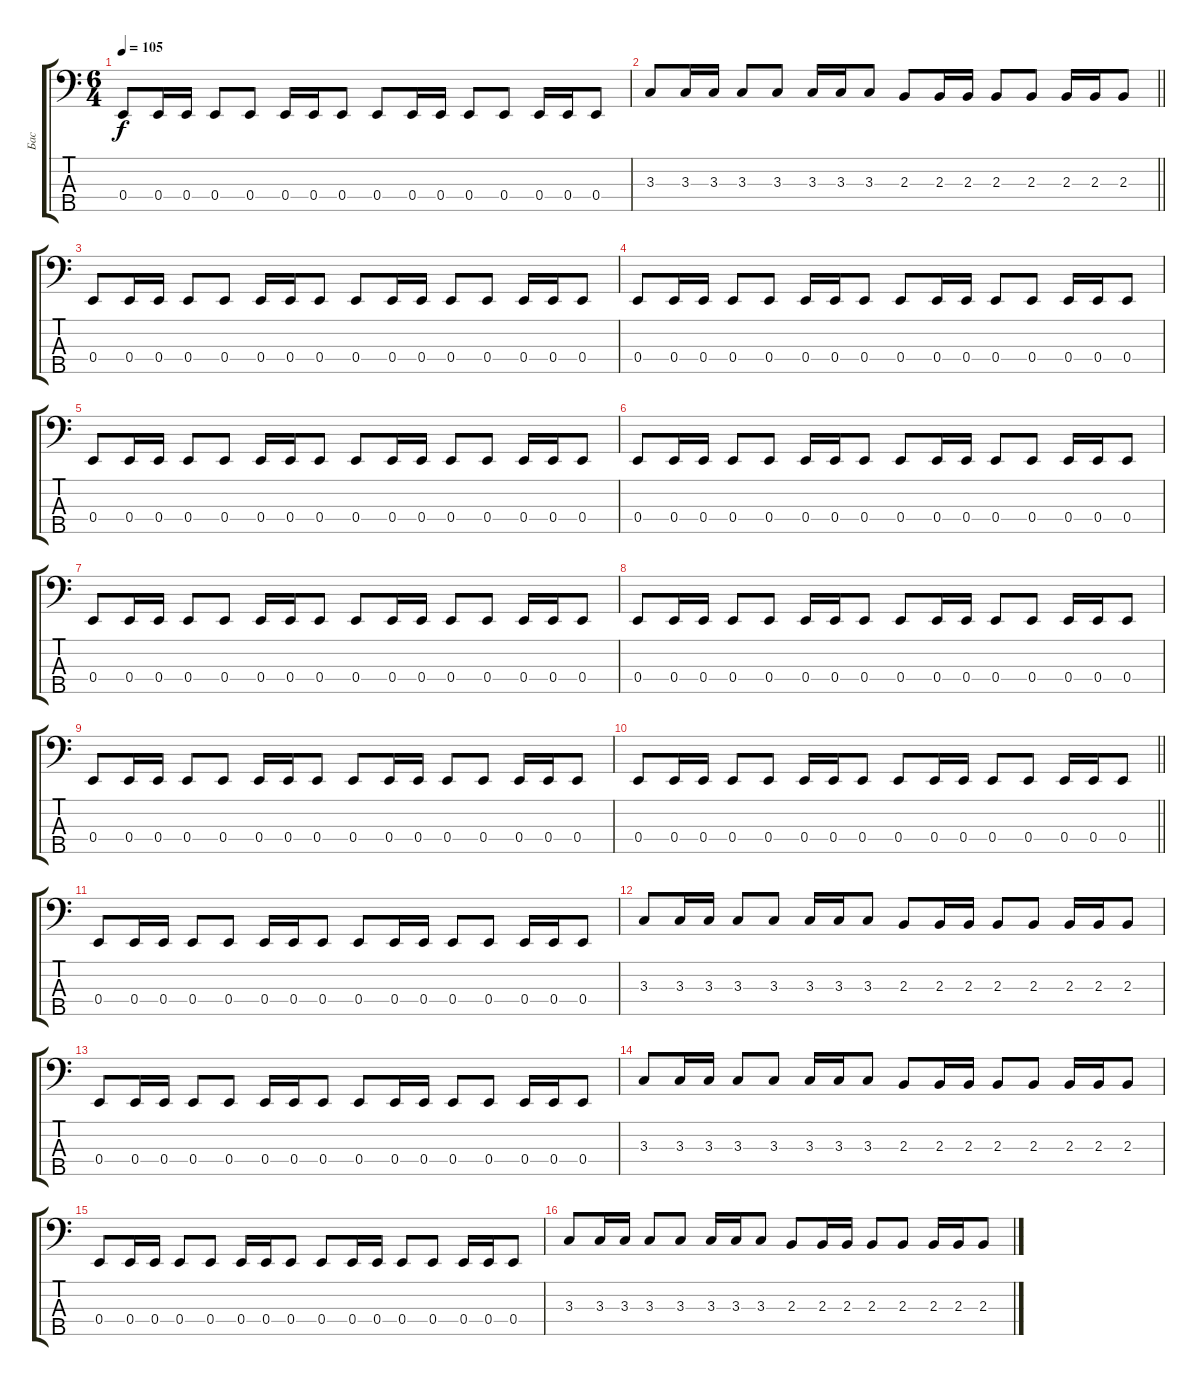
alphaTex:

\track ("Бас" "Бас") {instrument electricbasspick}
\staff {score tabs}
\tuning (G2 D2 A1 E1 B0) {hide}
\ts (6 4)
\tempo 105
\clef f4
\ks c
0.4.8{dy f} 0.4.16 0.4.16 0.4.8 0.4.8 0.4.16 0.4.16 0.4.8 0.4.8 0.4.16 0.4.16 0.4.8 0.4.8 0.4.16 0.4.16 0.4.8 |
\barLineRight lightlight
3.3.8 3.3.16 3.3.16 3.3.8 3.3.8 3.3.16 3.3.16 3.3.8 2.3.8 2.3.16 2.3.16 2.3.8 2.3.8 2.3.16 2.3.16 2.3.8 |
\section ("" "")
0.4.8 0.4.16 0.4.16 0.4.8 0.4.8 0.4.16 0.4.16 0.4.8 0.4.8 0.4.16 0.4.16 0.4.8 0.4.8 0.4.16 0.4.16 0.4.8 |
0.4.8 0.4.16 0.4.16 0.4.8 0.4.8 0.4.16 0.4.16 0.4.8 0.4.8 0.4.16 0.4.16 0.4.8 0.4.8 0.4.16 0.4.16 0.4.8 |
0.4.8 0.4.16 0.4.16 0.4.8 0.4.8 0.4.16 0.4.16 0.4.8 0.4.8 0.4.16 0.4.16 0.4.8 0.4.8 0.4.16 0.4.16 0.4.8 |
0.4.8 0.4.16 0.4.16 0.4.8 0.4.8 0.4.16 0.4.16 0.4.8 0.4.8 0.4.16 0.4.16 0.4.8 0.4.8 0.4.16 0.4.16 0.4.8 |
0.4.8 0.4.16 0.4.16 0.4.8 0.4.8 0.4.16 0.4.16 0.4.8 0.4.8 0.4.16 0.4.16 0.4.8 0.4.8 0.4.16 0.4.16 0.4.8 |
0.4.8 0.4.16 0.4.16 0.4.8 0.4.8 0.4.16 0.4.16 0.4.8 0.4.8 0.4.16 0.4.16 0.4.8 0.4.8 0.4.16 0.4.16 0.4.8 |
0.4.8 0.4.16 0.4.16 0.4.8 0.4.8 0.4.16 0.4.16 0.4.8 0.4.8 0.4.16 0.4.16 0.4.8 0.4.8 0.4.16 0.4.16 0.4.8 |
\barLineRight lightlight
0.4.8 0.4.16 0.4.16 0.4.8 0.4.8 0.4.16 0.4.16 0.4.8 0.4.8 0.4.16 0.4.16 0.4.8 0.4.8 0.4.16 0.4.16 0.4.8 |
\section ("" "")
0.4.8 0.4.16 0.4.16 0.4.8 0.4.8 0.4.16 0.4.16 0.4.8 0.4.8 0.4.16 0.4.16 0.4.8 0.4.8 0.4.16 0.4.16 0.4.8 |
3.3.8 3.3.16 3.3.16 3.3.8 3.3.8 3.3.16 3.3.16 3.3.8 2.3.8 2.3.16 2.3.16 2.3.8 2.3.8 2.3.16 2.3.16 2.3.8 |
0.4.8 0.4.16 0.4.16 0.4.8 0.4.8 0.4.16 0.4.16 0.4.8 0.4.8 0.4.16 0.4.16 0.4.8 0.4.8 0.4.16 0.4.16 0.4.8 |
3.3.8 3.3.16 3.3.16 3.3.8 3.3.8 3.3.16 3.3.16 3.3.8 2.3.8 2.3.16 2.3.16 2.3.8 2.3.8 2.3.16 2.3.16 2.3.8 |
0.4.8 0.4.16 0.4.16 0.4.8 0.4.8 0.4.16 0.4.16 0.4.8 0.4.8 0.4.16 0.4.16 0.4.8 0.4.8 0.4.16 0.4.16 0.4.8 |
3.3.8 3.3.16 3.3.16 3.3.8 3.3.8 3.3.16 3.3.16 3.3.8 2.3.8 2.3.16 2.3.16 2.3.8 2.3.8 2.3.16 2.3.16 2.3.8
